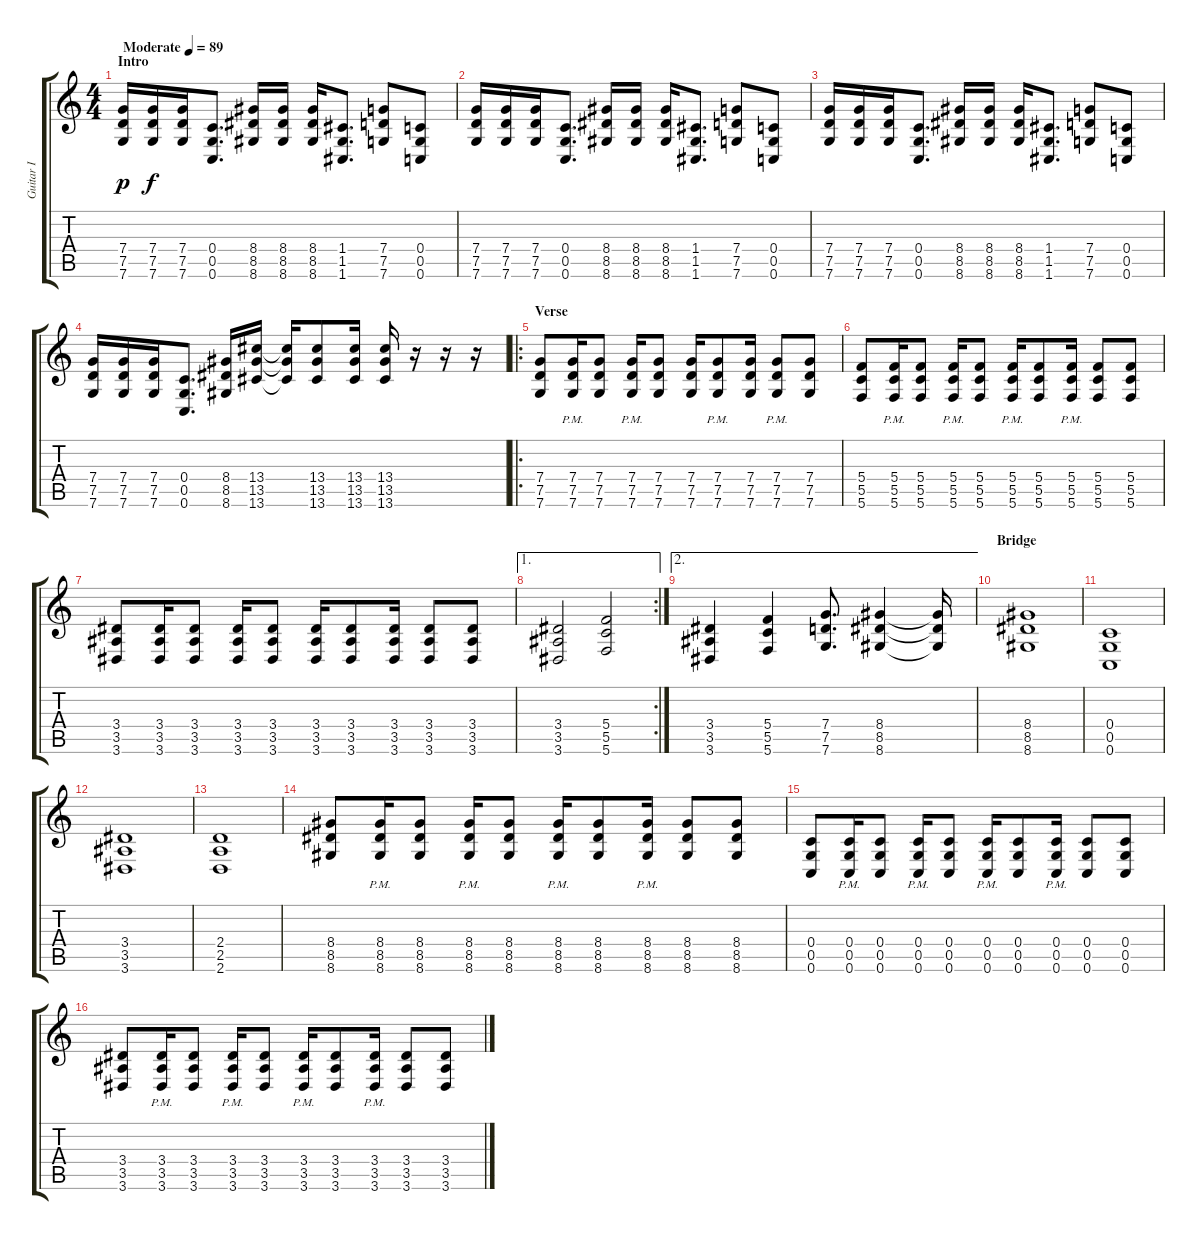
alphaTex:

\track ("Guitar I" "Guitar I") {instrument overdrivenguitar}
\staff {score tabs}
\tuning (D4 A3 F3 C3 G2 C2) {hide}
\ts (4 4)
\section ("" "Intro")
\tempo (89 "Moderate")
\clef g2
\ks c
(7.4 7.5 7.6).16{dy p instrument overdrivenguitar} (7.4 7.5 7.6).16{dy f} (7.4 7.5 7.6).16 (0.4 0.5 0.6).8{d} (8.4 8.5 8.6).16 (8.4 8.5 8.6).16 (8.4 8.5 8.6).16 (1.4 1.5 1.6).8{d} (7.4 7.5 7.6).8 (0.4 0.5 0.6).8 |
(7.4 7.5 7.6).16 (7.4 7.5 7.6).16 (7.4 7.5 7.6).16 (0.4 0.5 0.6).8{d} (8.4 8.5 8.6).16 (8.4 8.5 8.6).16 (8.4 8.5 8.6).16 (1.4 1.5 1.6).8{d} (7.4 7.5 7.6).8 (0.4 0.5 0.6).8 |
(7.4 7.5 7.6).16 (7.4 7.5 7.6).16 (7.4 7.5 7.6).16 (0.4 0.5 0.6).8{d} (8.4 8.5 8.6).16 (8.4 8.5 8.6).16 (8.4 8.5 8.6).16 (1.4 1.5 1.6).8{d} (7.4 7.5 7.6).8 (0.4 0.5 0.6).8 |
(7.4 7.5 7.6).16 (7.4 7.5 7.6).16 (7.4 7.5 7.6).16 (0.4 0.5 0.6).8{d} (8.4 8.5 8.6).16 (13.4 13.5 13.6).16 (13.4{t} 13.5{t} 13.6{t}).16 (13.4 13.5 13.6).8 (13.4 13.5 13.6).16 (13.4 13.5 13.6).16 r.16 r.16 r.16 |
\ro
\section ("" "Verse")
(7.4 7.5 7.6).8 (7.4 7.5{pm} 7.6).16 (7.4 7.5 7.6).8 (7.4 7.5{pm} 7.6).16 (7.4 7.5 7.6).8 (7.4 7.5 7.6).16 (7.4 7.5{pm} 7.6).8 (7.4 7.5 7.6).16 (7.4 7.5{pm} 7.6).8 (7.4 7.5 7.6).8 |
(5.4 5.5 5.6).8 (5.4 5.5{pm} 5.6).16 (5.4 5.5 5.6).8 (5.4 5.5{pm} 5.6).16 (5.4 5.5 5.6).8 (5.4 5.5{pm} 5.6).16 (5.4 5.5 5.6).8 (5.4 5.5{pm} 5.6).16 (5.4 5.5 5.6).8 (5.4 5.5 5.6).8 |
(3.4 3.5 3.6).8 (3.4 3.5 3.6).16 (3.4 3.5 3.6).8 (3.4 3.5 3.6).16 (3.4 3.5 3.6).8 (3.4 3.5 3.6).16 (3.4 3.5 3.6).8 (3.4 3.5 3.6).16 (3.4 3.5 3.6).8 (3.4 3.5 3.6).8 |
\ae 1
\rc 2
(3.4 3.5 3.6).2 (5.4 5.5 5.6).2 |
\ae 2
(3.4 3.5 3.6).4 (5.4 5.5 5.6).4 (7.4 7.5 7.6).8{d} (8.4 8.5 8.6).4 (8.4{t} 8.5{t} 8.6{t}).16 |
\section ("" "Bridge")
(8.4 8.5 8.6).1 |
(0.4 0.5 0.6).1 |
(3.4 3.5 3.6).1 |
(2.4 2.5 2.6).1 |
(8.4 8.5 8.6).8 (8.4{pm} 8.5 8.6).16 (8.4 8.5 8.6).8 (8.4{pm} 8.5 8.6).16 (8.4 8.5 8.6).8 (8.4{pm} 8.5 8.6).16 (8.4 8.5 8.6).8 (8.4{pm} 8.5 8.6).16 (8.4 8.5 8.6).8 (8.4 8.5 8.6).8 |
(0.4 0.5 0.6).8 (0.4{pm} 0.5 0.6).16 (0.4 0.5 0.6).8 (0.4{pm} 0.5 0.6).16 (0.4 0.5 0.6).8 (0.4{pm} 0.5 0.6).16 (0.4 0.5 0.6).8 (0.4{pm} 0.5 0.6).16 (0.4 0.5 0.6).8 (0.4 0.5 0.6).8 |
(3.4 3.5 3.6).8 (3.4{pm} 3.5 3.6).16 (3.4 3.5 3.6).8 (3.4{pm} 3.5 3.6).16 (3.4 3.5 3.6).8 (3.4{pm} 3.5 3.6).16 (3.4 3.5 3.6).8 (3.4{pm} 3.5 3.6).16 (3.4 3.5 3.6).8 (3.4 3.5 3.6).8
